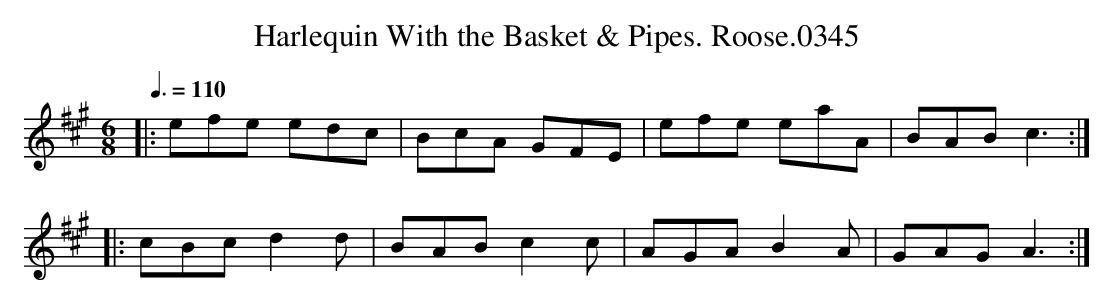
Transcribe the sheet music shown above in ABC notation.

X:1
T:Harlequin With the Basket & Pipes. Roose.0345
M:6/8
L:1/8
Q:3/8=110
K:A
|:efe edc|BcA GFE|efe eaA|BAB c3:|
|:cBc d2d|BAB c2c|AGA B2A|GAG A3:|
